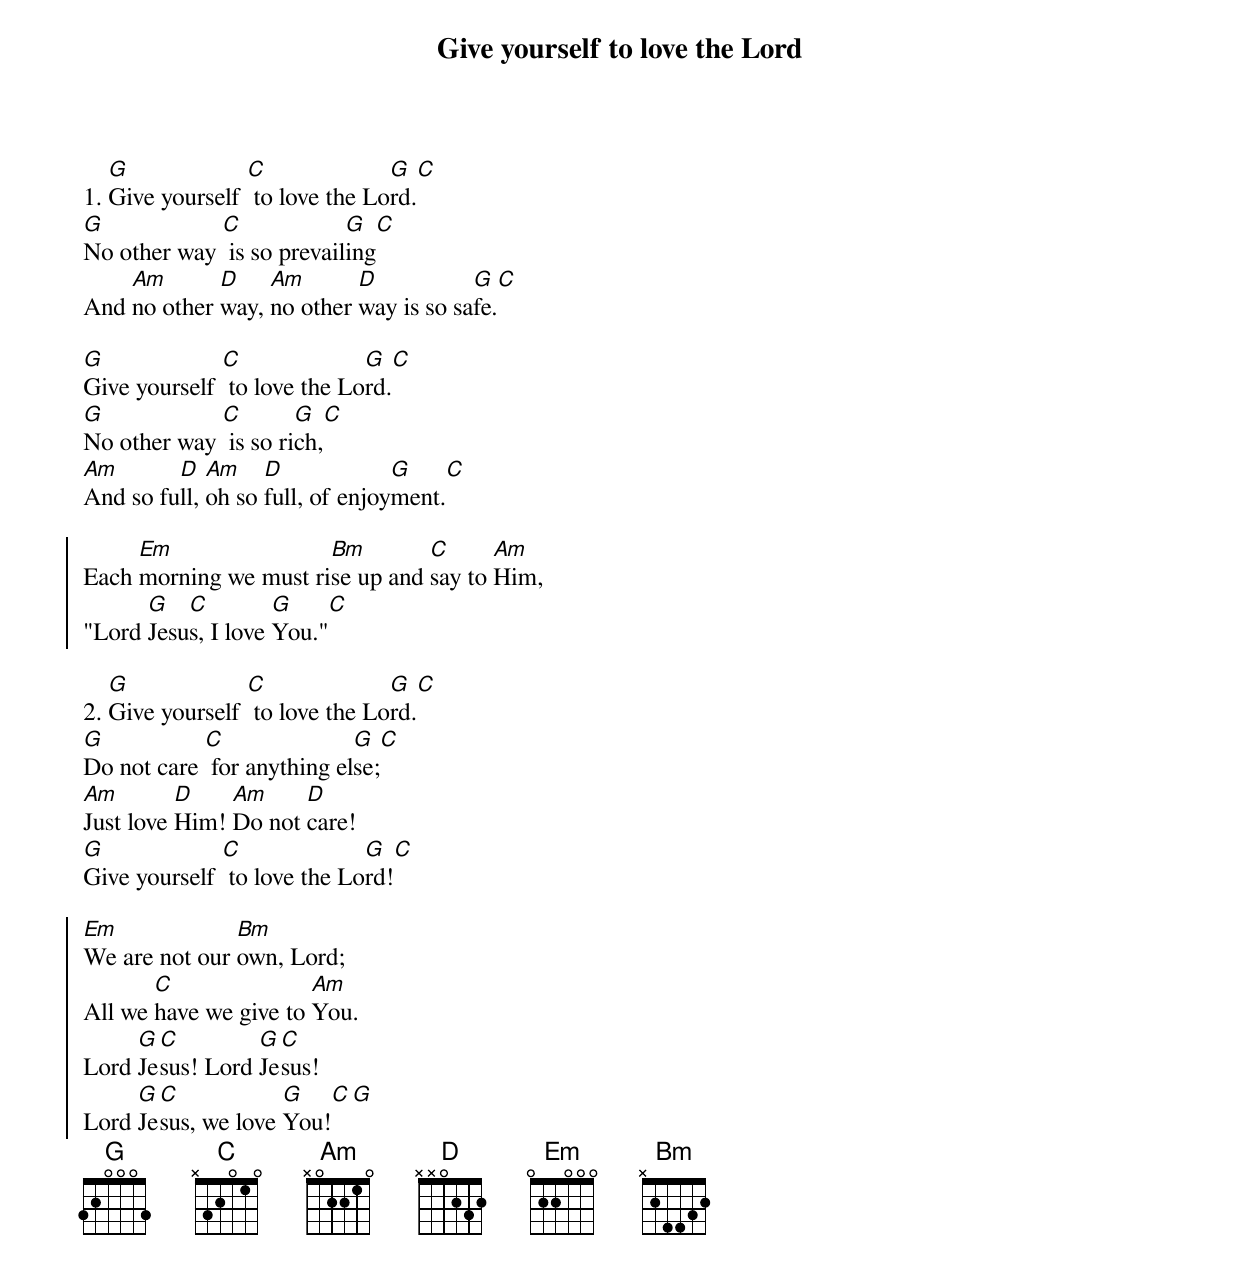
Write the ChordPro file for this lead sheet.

{t:Give yourself to love the Lord}

1. [G]Give yourself [C] to love the Lo[G]rd.[C]
[G]No other way [C] is so prevail[G]ing[C]
And [Am]no other [D]way, [Am]no other [D]way is so sa[G]fe.[C]

[G]Give yourself [C] to love the Lo[G]rd.[C]
[G]No other way [C] is so ri[G]ch,[C]
[Am]And so fu[D]ll, [Am]oh so [D]full, of enjoy[G]ment.[C]

{soc}
Each [Em]morning we must ri[Bm]se up and [C]say to [Am]Him,
"Lord [G]Jesu[C]s, I love [G]You."[C]
{eoc}

2. [G]Give yourself [C] to love the Lo[G]rd.[C]
[G]Do not care [C] for anything el[G]se;[C]
[Am]Just love [D]Him! [Am]Do not [D]care!
[G]Give yourself [C] to love the Lo[G]rd![C]

{soc}
[Em]We are not our [Bm]own, Lord;
All we [C]have we give to [Am]You.
Lord [G]Je[C]sus! Lord [G]Je[C]sus!
Lord [G]Je[C]sus, we love [G]You![C][G]
{eoc}
